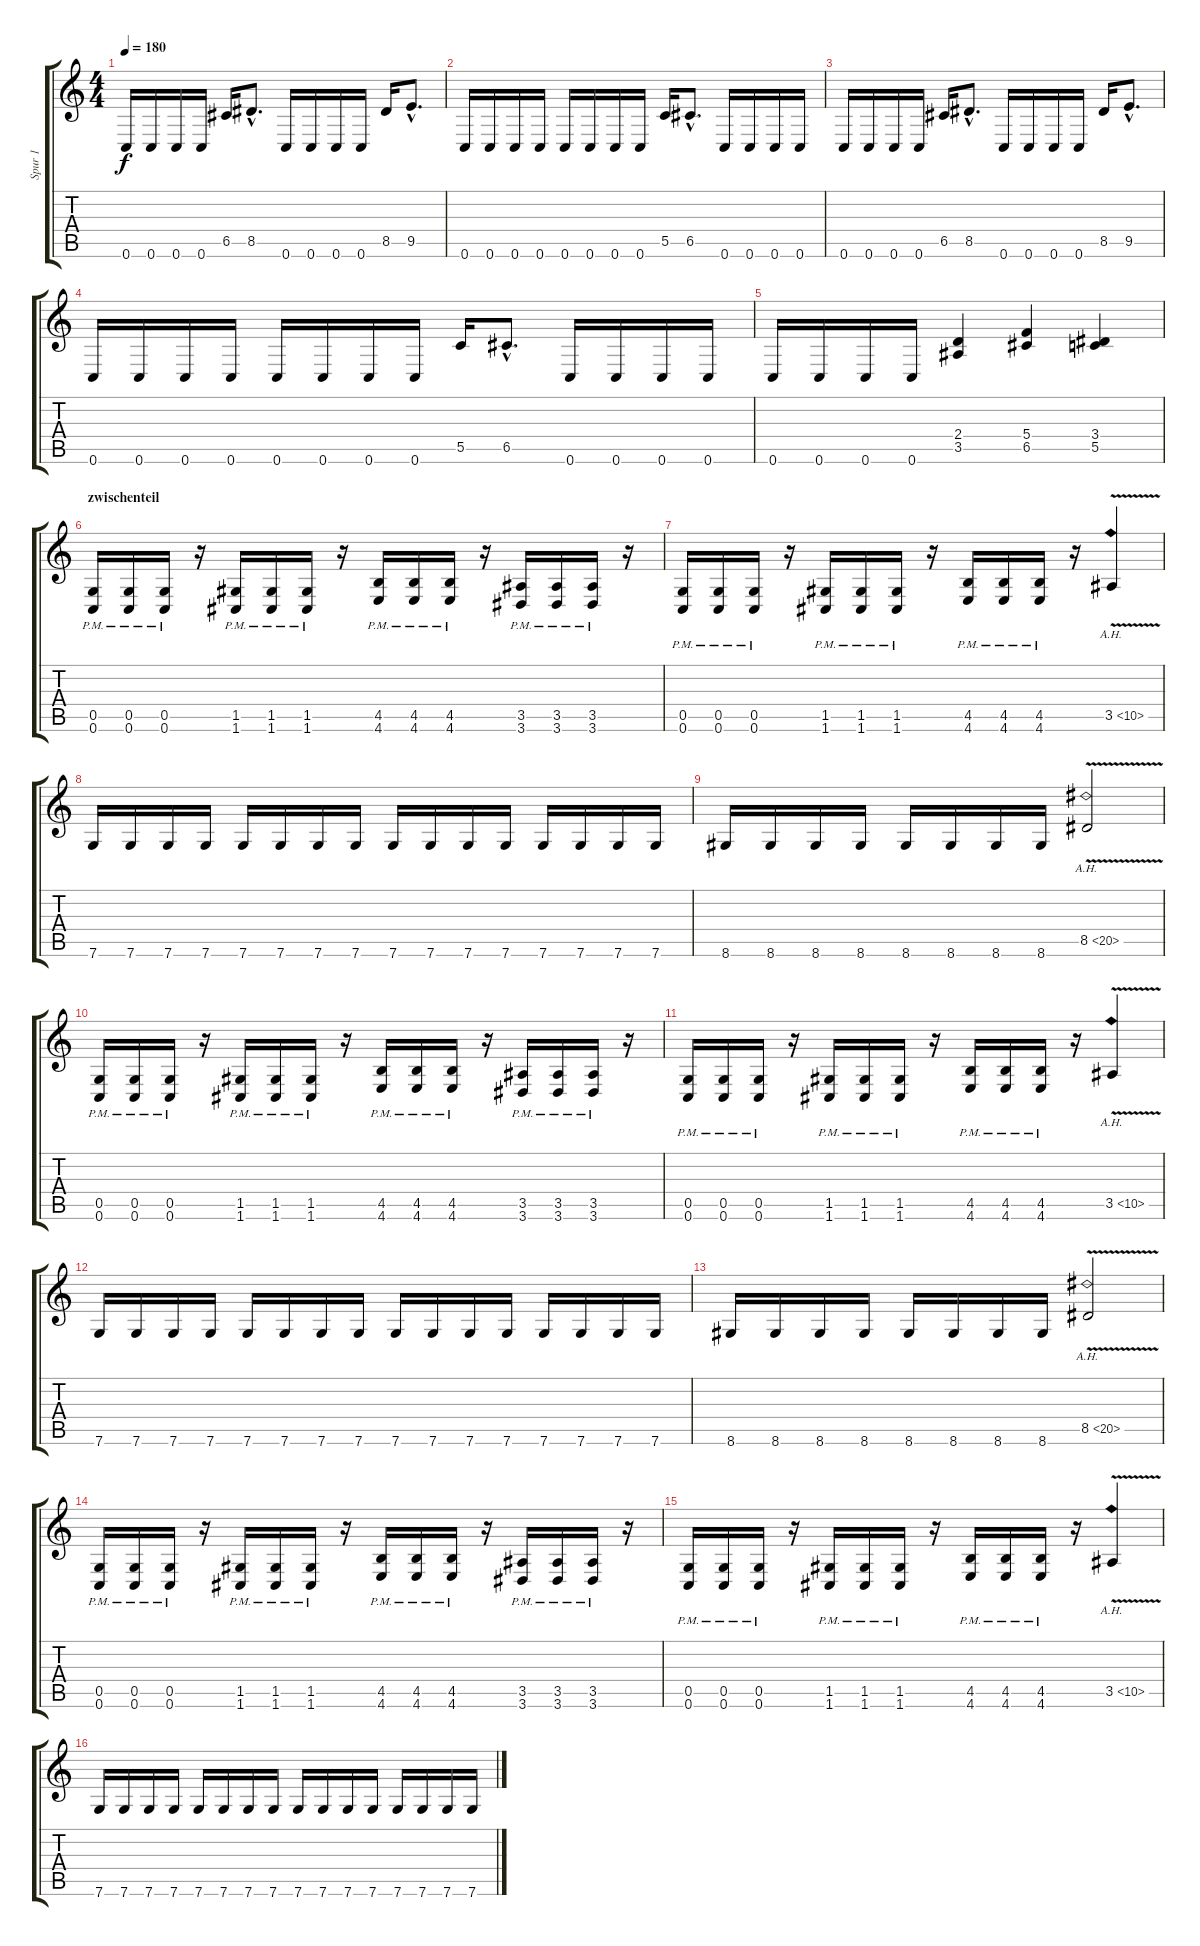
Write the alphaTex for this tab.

\track ("Spur 1" "Spur 1") {instrument distortionguitar}
\staff {score tabs}
\tuning (D4 A3 F3 C3 G2 C2) {hide}
\ts (4 4)
\tempo 180
\clef g2
\ks c
0.6.16{dy f} 0.6.16 0.6.16 0.6.16 6.5.16 8.5{hac}.8{d} 0.6.16 0.6.16 0.6.16 0.6.16 8.5.16 9.5{hac}.8{d} |
0.6.16 0.6.16 0.6.16 0.6.16 0.6.16 0.6.16 0.6.16 0.6.16 5.5.16 6.5{hac}.8{d} 0.6.16 0.6.16 0.6.16 0.6.16 |
0.6.16 0.6.16 0.6.16 0.6.16 6.5.16 8.5{hac}.8{d} 0.6.16 0.6.16 0.6.16 0.6.16 8.5.16 9.5{hac}.8{d} |
0.6.16 0.6.16 0.6.16 0.6.16 0.6.16 0.6.16 0.6.16 0.6.16 5.5.16 6.5{hac}.8{d} 0.6.16 0.6.16 0.6.16 0.6.16 |
0.6.16 0.6.16 0.6.16 0.6.16 (2.4 3.5).4 (5.4 6.5).4 (3.4 5.5).4 |
\section ("" "zwischenteil")
(0.5{pm} 0.6{pm}).16 (0.5{pm} 0.6{pm}).16 (0.5{pm} 0.6{pm}).16 r.16 (1.5{pm} 1.6{pm}).16 (1.5{pm} 1.6{pm}).16 (1.5{pm} 1.6{pm}).16 r.16 (4.5{pm} 4.6{pm}).16 (4.5{pm} 4.6{pm}).16 (4.5{pm} 4.6{pm}).16 r.16 (3.5{pm} 3.6{pm}).16 (3.5{pm} 3.6).16 (3.5{pm} 3.6{pm}).16 r.16 |
(0.5{pm} 0.6{pm}).16 (0.5{pm} 0.6{pm}).16 (0.5{pm} 0.6{pm}).16 r.16 (1.5{pm} 1.6{pm}).16 (1.5{pm} 1.6{pm}).16 (1.5{pm} 1.6{pm}).16 r.16 (4.5{pm} 4.6{pm}).16 (4.5{pm} 4.6{pm}).16 (4.5{pm} 4.6{pm}).16 r.16 3.5{ah 7 v}.4 |
\section ("" "")
7.6.16 7.6.16 7.6.16 7.6.16 7.6.16 7.6.16 7.6.16 7.6.16 7.6.16 7.6.16 7.6.16 7.6.16 7.6.16 7.6.16 7.6.16 7.6.16 |
8.6.16 8.6.16 8.6.16 8.6.16 8.6.16 8.6.16 8.6.16 8.6.16 8.5{ah 12 v}.2 |
(0.5{pm} 0.6{pm}).16 (0.5{pm} 0.6{pm}).16 (0.5{pm} 0.6{pm}).16 r.16 (1.5{pm} 1.6{pm}).16 (1.5{pm} 1.6{pm}).16 (1.5{pm} 1.6{pm}).16 r.16 (4.5{pm} 4.6{pm}).16 (4.5{pm} 4.6{pm}).16 (4.5{pm} 4.6{pm}).16 r.16 (3.5{pm} 3.6{pm}).16 (3.5{pm} 3.6).16 (3.5{pm} 3.6{pm}).16 r.16 |
(0.5{pm} 0.6{pm}).16 (0.5{pm} 0.6{pm}).16 (0.5{pm} 0.6{pm}).16 r.16 (1.5{pm} 1.6{pm}).16 (1.5{pm} 1.6{pm}).16 (1.5{pm} 1.6{pm}).16 r.16 (4.5{pm} 4.6{pm}).16 (4.5{pm} 4.6{pm}).16 (4.5{pm} 4.6{pm}).16 r.16 3.5{ah 7 v}.4 |
7.6.16 7.6.16 7.6.16 7.6.16 7.6.16 7.6.16 7.6.16 7.6.16 7.6.16 7.6.16 7.6.16 7.6.16 7.6.16 7.6.16 7.6.16 7.6.16 |
8.6.16 8.6.16 8.6.16 8.6.16 8.6.16 8.6.16 8.6.16 8.6.16 8.5{ah 12 v}.2 |
(0.5{pm} 0.6{pm}).16 (0.5{pm} 0.6{pm}).16 (0.5{pm} 0.6{pm}).16 r.16 (1.5{pm} 1.6{pm}).16 (1.5{pm} 1.6{pm}).16 (1.5{pm} 1.6{pm}).16 r.16 (4.5{pm} 4.6{pm}).16 (4.5{pm} 4.6{pm}).16 (4.5{pm} 4.6{pm}).16 r.16 (3.5{pm} 3.6{pm}).16 (3.5{pm} 3.6).16 (3.5{pm} 3.6{pm}).16 r.16 |
(0.5{pm} 0.6{pm}).16 (0.5{pm} 0.6{pm}).16 (0.5{pm} 0.6{pm}).16 r.16 (1.5{pm} 1.6{pm}).16 (1.5{pm} 1.6{pm}).16 (1.5{pm} 1.6{pm}).16 r.16 (4.5{pm} 4.6{pm}).16 (4.5{pm} 4.6{pm}).16 (4.5{pm} 4.6{pm}).16 r.16 3.5{ah 7 v}.4 |
7.6.16 7.6.16 7.6.16 7.6.16 7.6.16 7.6.16 7.6.16 7.6.16 7.6.16 7.6.16 7.6.16 7.6.16 7.6.16 7.6.16 7.6.16 7.6.16
